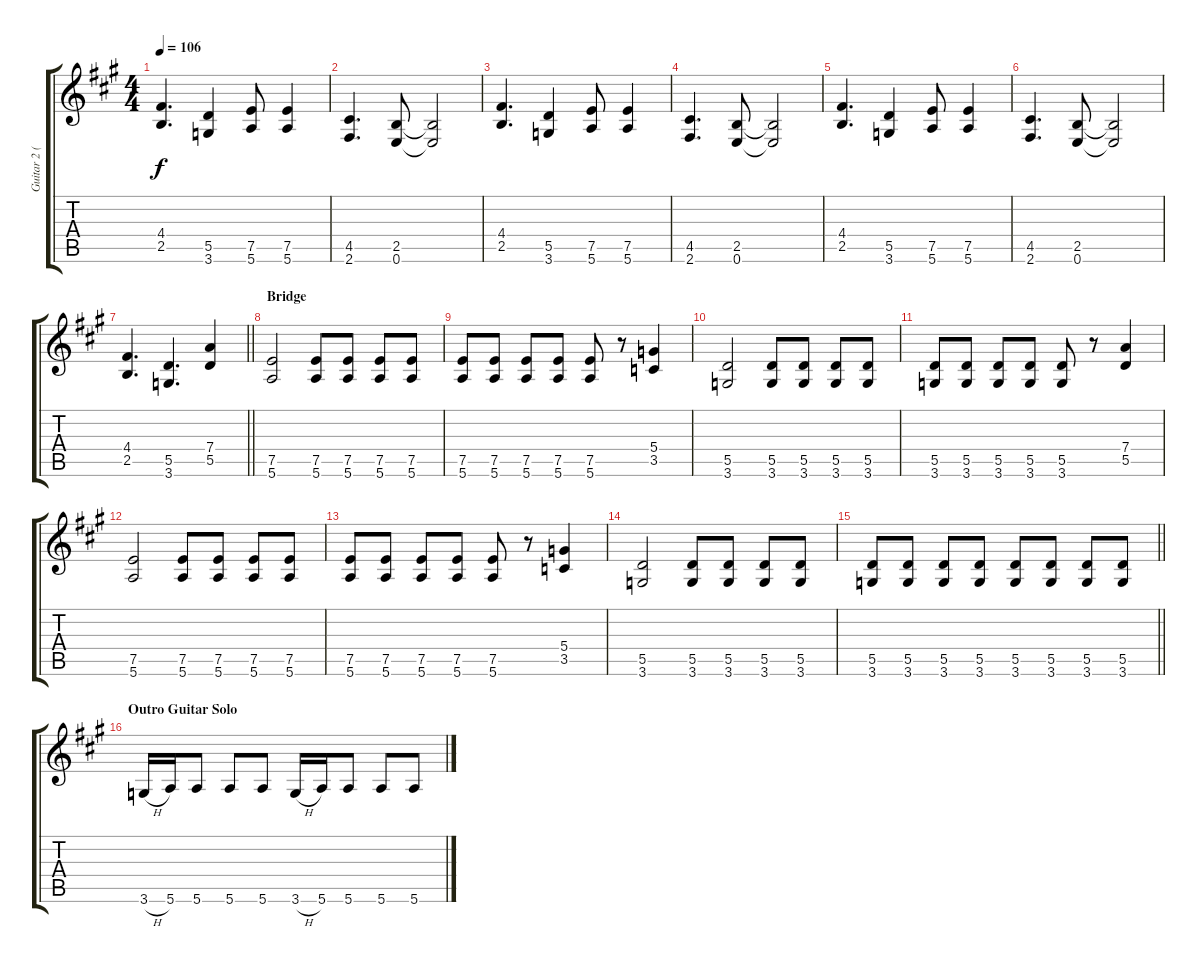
\track ("Guitar 2 (Mantas)" "Guitar 2 (") {instrument electricguitarclean}
\staff {score tabs}
\tuning (E4 B3 G3 D3 A2 E2) {hide}
\ts (4 4)
\tempo 106
\clef g2
\ks f#minor
(4.4 2.5).4{d dy f} (5.5 3.6).4 (7.5 5.6).8 (7.5 5.6).4 |
(4.5 2.6).4{d} (2.5 0.6).8 (2.5{t} 0.6{t}).2 |
(4.4 2.5).4{d} (5.5 3.6).4 (7.5 5.6).8 (7.5 5.6).4 |
(4.5 2.6).4{d} (2.5 0.6).8 (2.5{t} 0.6{t}).2 |
(4.4 2.5).4{d} (5.5 3.6).4 (7.5 5.6).8 (7.5 5.6).4 |
(4.5 2.6).4{d} (2.5 0.6).8 (2.5{t} 0.6{t}).2 |
\barLineRight lightlight
(4.4 2.5).4{d} (5.5 3.6).4{d} (7.4 5.5).4 |
\section ("" "Bridge")
(7.5 5.6).2 (7.5 5.6).8 (7.5 5.6).8 (7.5 5.6).8 (7.5 5.6).8 |
(7.5 5.6).8 (7.5 5.6).8 (7.5 5.6).8 (7.5 5.6).8 (7.5 5.6).8 r.8 (5.4 3.5).4 |
(5.5 3.6).2 (5.5 3.6).8 (5.5 3.6).8 (5.5 3.6).8 (5.5 3.6).8 |
(5.5 3.6).8 (5.5 3.6).8 (5.5 3.6).8 (5.5 3.6).8 (5.5 3.6).8 r.8 (7.4 5.5).4 |
(7.5 5.6).2 (7.5 5.6).8 (7.5 5.6).8 (7.5 5.6).8 (7.5 5.6).8 |
(7.5 5.6).8 (7.5 5.6).8 (7.5 5.6).8 (7.5 5.6).8 (7.5 5.6).8 r.8 (5.4 3.5).4 |
(5.5 3.6).2 (5.5 3.6).8 (5.5 3.6).8 (5.5 3.6).8 (5.5 3.6).8 |
\barLineRight lightlight
(5.5 3.6).8 (5.5 3.6).8 (5.5 3.6).8 (5.5 3.6).8 (5.5 3.6).8 (5.5 3.6).8 (5.5 3.6).8 (5.5 3.6).8 |
\section ("" "Outro Guitar Solo")
3.6{h}.16{volume 10} 5.6.16 5.6.8 5.6.8 5.6.8 3.6{h}.16 5.6.16 5.6.8 5.6.8 5.6.8
